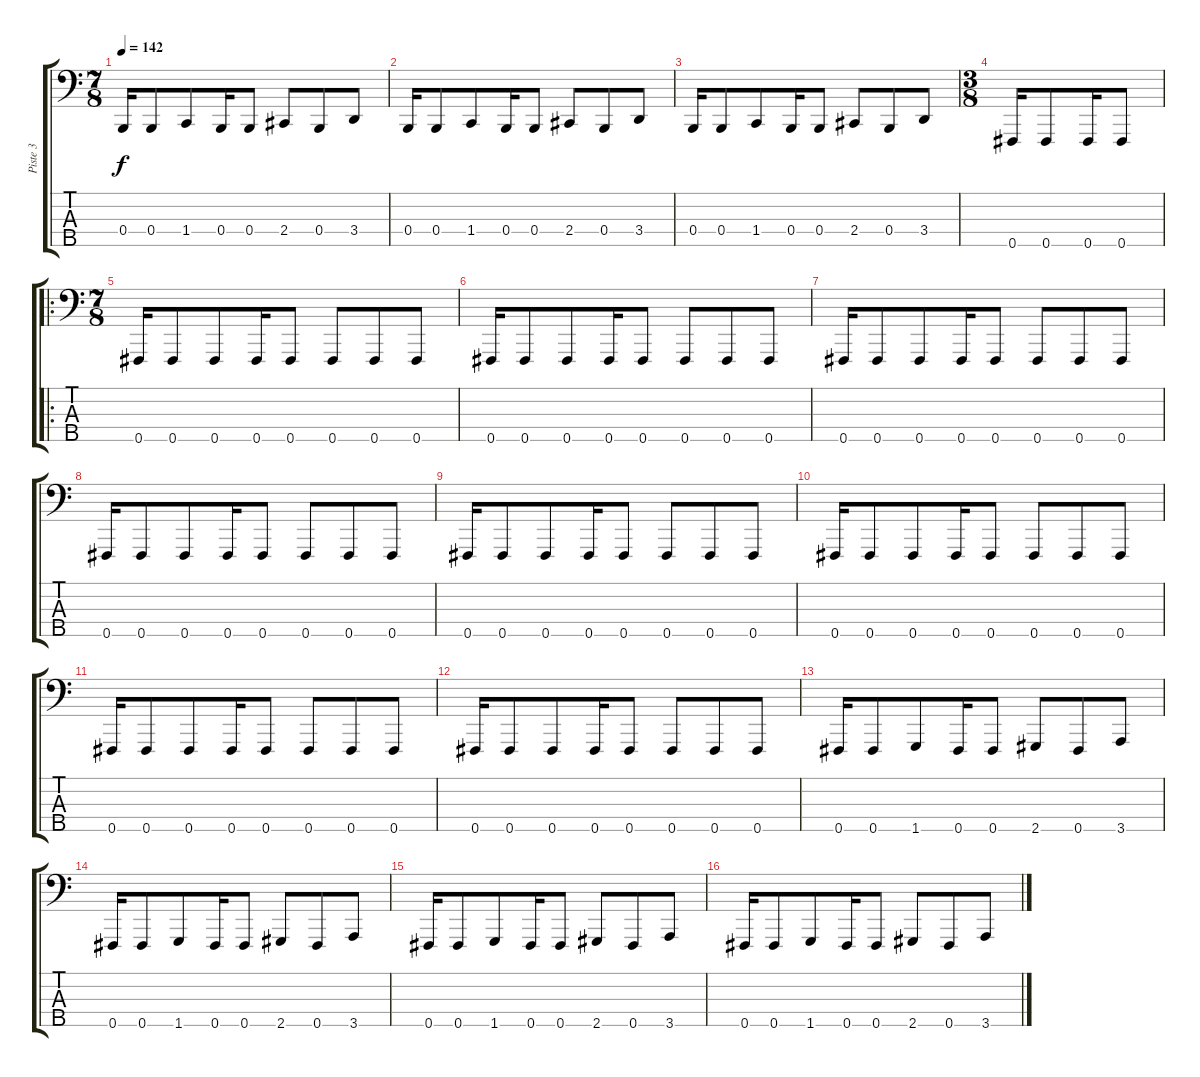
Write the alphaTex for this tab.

\track ("Piste 3" "Piste 3") {instrument electricbasspick}
\staff {score tabs}
\tuning (D2 A1 E1 B0 Gb0) {hide}
\ts (7 8)
\tempo 142
\clef f4
\ks c
0.4.16{dy f} 0.4.8 1.4.8 0.4.16 0.4.8 2.4.8 0.4.8 3.4.8 |
0.4.16 0.4.8 1.4.8 0.4.16 0.4.8 2.4.8 0.4.8 3.4.8 |
0.4.16 0.4.8 1.4.8 0.4.16 0.4.8 2.4.8 0.4.8 3.4.8 |
\ts (3 8)
0.5.16 0.5.8 0.5.16 0.5.8 |
\ro
\ts (7 8)
0.5.16 0.5.8 0.5.8 0.5.16 0.5.8 0.5.8 0.5.8 0.5.8 |
0.5.16 0.5.8 0.5.8 0.5.16 0.5.8 0.5.8 0.5.8 0.5.8 |
0.5.16 0.5.8 0.5.8 0.5.16 0.5.8 0.5.8 0.5.8 0.5.8 |
0.5.16 0.5.8 0.5.8 0.5.16 0.5.8 0.5.8 0.5.8 0.5.8 |
0.5.16 0.5.8 0.5.8 0.5.16 0.5.8 0.5.8 0.5.8 0.5.8 |
0.5.16 0.5.8 0.5.8 0.5.16 0.5.8 0.5.8 0.5.8 0.5.8 |
0.5.16 0.5.8 0.5.8 0.5.16 0.5.8 0.5.8 0.5.8 0.5.8 |
0.5.16 0.5.8 0.5.8 0.5.16 0.5.8 0.5.8 0.5.8 0.5.8 |
0.5.16 0.5.8 1.5.8 0.5.16 0.5.8 2.5.8 0.5.8 3.5.8 |
0.5.16 0.5.8 1.5.8 0.5.16 0.5.8 2.5.8 0.5.8 3.5.8 |
0.5.16 0.5.8 1.5.8 0.5.16 0.5.8 2.5.8 0.5.8 3.5.8 |
0.5.16 0.5.8 1.5.8 0.5.16 0.5.8 2.5.8 0.5.8 3.5.8
